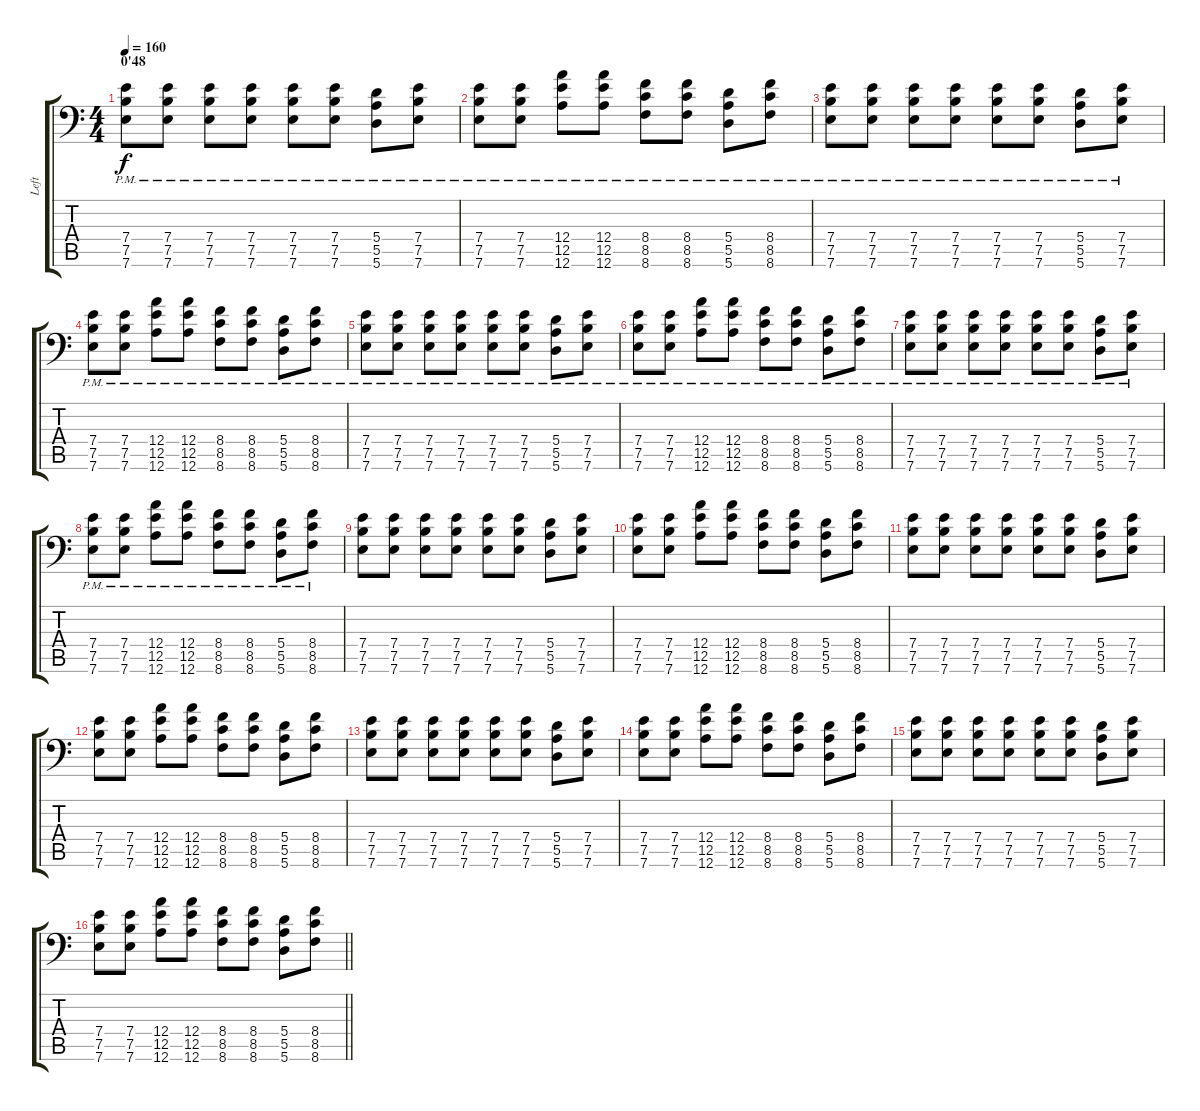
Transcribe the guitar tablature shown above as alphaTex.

\track ("Left" "Left") {instrument distortionguitar}
\staff {score tabs}
\tuning (B3 Gb3 D3 A2 E2 A1) {hide}
\ts (4 4)
\section ("" "0'48")
\tempo 160
\clef f4
\ks c
(7.4{pm} 7.5{pm} 7.6{pm}).8{dy f} (7.4{pm} 7.5{pm} 7.6{pm}).8 (7.4{pm} 7.5{pm} 7.6{pm}).8 (7.4{pm} 7.5{pm} 7.6{pm}).8 (7.4{pm} 7.5{pm} 7.6{pm}).8 (7.4{pm} 7.5{pm} 7.6{pm}).8 (5.4{pm} 5.5{pm} 5.6{pm}).8 (7.4{pm} 7.5{pm} 7.6{pm}).8 |
(7.4{pm} 7.5{pm} 7.6{pm}).8 (7.4{pm} 7.5{pm} 7.6{pm}).8 (12.4{pm} 12.5{pm} 12.6{pm}).8 (12.4{pm} 12.5{pm} 12.6{pm}).8 (8.4{pm} 8.5{pm} 8.6{pm}).8 (8.4{pm} 8.5{pm} 8.6{pm}).8 (5.4{pm} 5.5{pm} 5.6{pm}).8 (8.4{pm} 8.5{pm} 8.6{pm}).8 |
(7.4{pm} 7.5{pm} 7.6{pm}).8 (7.4{pm} 7.5{pm} 7.6{pm}).8 (7.4{pm} 7.5{pm} 7.6{pm}).8 (7.4{pm} 7.5{pm} 7.6{pm}).8 (7.4{pm} 7.5{pm} 7.6{pm}).8 (7.4{pm} 7.5{pm} 7.6{pm}).8 (5.4{pm} 5.5{pm} 5.6{pm}).8 (7.4{pm} 7.5{pm} 7.6{pm}).8 |
(7.4{pm} 7.5{pm} 7.6{pm}).8 (7.4{pm} 7.5{pm} 7.6{pm}).8 (12.4{pm} 12.5{pm} 12.6{pm}).8 (12.4{pm} 12.5{pm} 12.6{pm}).8 (8.4{pm} 8.5{pm} 8.6{pm}).8 (8.4{pm} 8.5{pm} 8.6{pm}).8 (5.4{pm} 5.5{pm} 5.6{pm}).8 (8.4{pm} 8.5{pm} 8.6{pm}).8 |
(7.4{pm} 7.5{pm} 7.6{pm}).8 (7.4{pm} 7.5{pm} 7.6{pm}).8 (7.4{pm} 7.5{pm} 7.6{pm}).8 (7.4{pm} 7.5{pm} 7.6{pm}).8 (7.4{pm} 7.5{pm} 7.6{pm}).8 (7.4{pm} 7.5{pm} 7.6{pm}).8 (5.4{pm} 5.5{pm} 5.6{pm}).8 (7.4{pm} 7.5{pm} 7.6{pm}).8 |
(7.4{pm} 7.5{pm} 7.6{pm}).8 (7.4{pm} 7.5{pm} 7.6{pm}).8 (12.4{pm} 12.5{pm} 12.6{pm}).8 (12.4{pm} 12.5{pm} 12.6{pm}).8 (8.4{pm} 8.5{pm} 8.6{pm}).8 (8.4{pm} 8.5{pm} 8.6{pm}).8 (5.4{pm} 5.5{pm} 5.6{pm}).8 (8.4{pm} 8.5{pm} 8.6{pm}).8 |
(7.4{pm} 7.5{pm} 7.6{pm}).8 (7.4{pm} 7.5{pm} 7.6{pm}).8 (7.4{pm} 7.5{pm} 7.6{pm}).8 (7.4{pm} 7.5{pm} 7.6{pm}).8 (7.4{pm} 7.5{pm} 7.6{pm}).8 (7.4{pm} 7.5{pm} 7.6{pm}).8 (5.4{pm} 5.5{pm} 5.6{pm}).8 (7.4{pm} 7.5{pm} 7.6{pm}).8 |
(7.4{pm} 7.5{pm} 7.6{pm}).8 (7.4{pm} 7.5{pm} 7.6{pm}).8 (12.4{pm} 12.5{pm} 12.6{pm}).8 (12.4{pm} 12.5{pm} 12.6{pm}).8 (8.4{pm} 8.5{pm} 8.6{pm}).8 (8.4{pm} 8.5{pm} 8.6{pm}).8 (5.4{pm} 5.5{pm} 5.6{pm}).8 (8.4{pm} 8.5{pm} 8.6{pm}).8 |
(7.4 7.5 7.6).8 (7.4 7.5 7.6).8 (7.4 7.5 7.6).8 (7.4 7.5 7.6).8 (7.4 7.5 7.6).8 (7.4 7.5 7.6).8 (5.4 5.5 5.6).8 (7.4 7.5 7.6).8 |
(7.4 7.5 7.6).8 (7.4 7.5 7.6).8 (12.4 12.5 12.6).8 (12.4 12.5 12.6).8 (8.4 8.5 8.6).8 (8.4 8.5 8.6).8 (5.4 5.5 5.6).8 (8.4 8.5 8.6).8 |
(7.4 7.5 7.6).8 (7.4 7.5 7.6).8 (7.4 7.5 7.6).8 (7.4 7.5 7.6).8 (7.4 7.5 7.6).8 (7.4 7.5 7.6).8 (5.4 5.5 5.6).8 (7.4 7.5 7.6).8 |
(7.4 7.5 7.6).8 (7.4 7.5 7.6).8 (12.4 12.5 12.6).8 (12.4 12.5 12.6).8 (8.4 8.5 8.6).8 (8.4 8.5 8.6).8 (5.4 5.5 5.6).8 (8.4 8.5 8.6).8 |
(7.4 7.5 7.6).8 (7.4 7.5 7.6).8 (7.4 7.5 7.6).8 (7.4 7.5 7.6).8 (7.4 7.5 7.6).8 (7.4 7.5 7.6).8 (5.4 5.5 5.6).8 (7.4 7.5 7.6).8 |
(7.4 7.5 7.6).8 (7.4 7.5 7.6).8 (12.4 12.5 12.6).8 (12.4 12.5 12.6).8 (8.4 8.5 8.6).8 (8.4 8.5 8.6).8 (5.4 5.5 5.6).8 (8.4 8.5 8.6).8 |
(7.4 7.5 7.6).8 (7.4 7.5 7.6).8 (7.4 7.5 7.6).8 (7.4 7.5 7.6).8 (7.4 7.5 7.6).8 (7.4 7.5 7.6).8 (5.4 5.5 5.6).8 (7.4 7.5 7.6).8 |
\barLineRight lightlight
(7.4 7.5 7.6).8 (7.4 7.5 7.6).8 (12.4 12.5 12.6).8 (12.4 12.5 12.6).8 (8.4 8.5 8.6).8 (8.4 8.5 8.6).8 (5.4 5.5 5.6).8 (8.4 8.5 8.6).8
